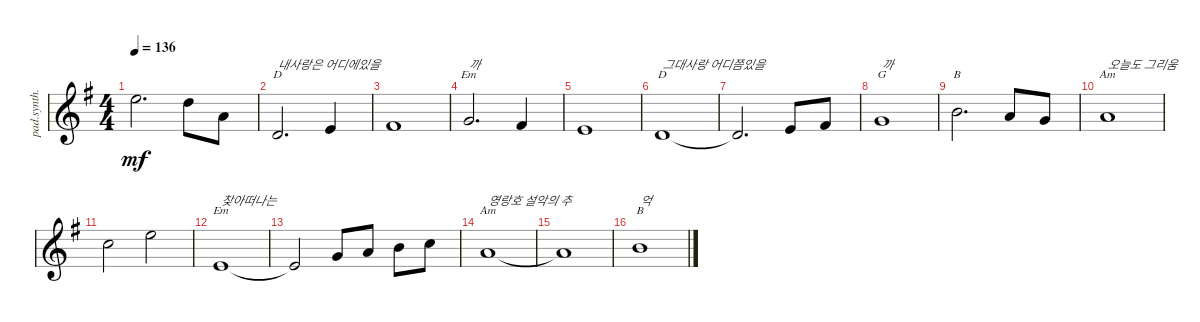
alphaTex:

\bracketExtendMode nobrackets
\track ("Keyboard - band" "pad.synth.") {instrument synthstrings1}
\staff {score}
\tuning (E4 B3 G3 D3 A2 E2)
\chord ("Em" 0 x x x x x) {showdiagram false showfingering false}
\chord ("Am" 5 x x x x x) {showdiagram false showfingering false}
\chord ("D" x 3 x x x x) {showdiagram false showfingering false}
\chord ("G" 3 x x x x x) {showdiagram false showfingering false}
\chord ("B" 7 x x x x x) {firstfret 7 showdiagram false showfingering false}
\chord ("Em" 3 x x x x x) {showdiagram false showfingering false}
\ts (4 4)
\tempo 136
\clef g2
\ks eminor
12.1{t acc forcenatural}.2{d dy mf} 10.1{acc forcenatural}.8 5.1{acc forcenatural}.8 |
3.2{acc forcenatural}.2{d ch "D" txt "내사랑은 어디에있을"} 0.1{acc forcenatural}.4 |
2.1{acc #}.1 |
3.1{acc forcenatural}.2{d ch "Em" txt "까"} 2.1{acc #}.4 |
0.1{acc forcenatural}.1 |
3.2{acc forcenatural}.1{ch "D" txt "그대사랑 어디쯤있을"} |
3.2{t acc forcenatural}.2{d} 0.1{acc forcenatural}.8 2.1{acc #}.8 |
3.1{acc forcenatural}.1{ch "G" txt "까"} |
7.1{acc forcenatural}.2{d ch "B"} 5.1{acc forcenatural}.8 3.1{acc forcenatural}.8 |
5.1{acc forcenatural}.1{ch "Am" txt "오늘도 그리움"} |
8.1{acc forcenatural}.2 12.1{acc forcenatural}.2 |
0.1{acc forcenatural}.1{ch "Em" txt "찾아떠나는"} |
0.1{t acc forcenatural}.2 3.1{acc forcenatural}.8 5.1{acc forcenatural}.8 7.1{acc forcenatural}.8 8.1{acc forcenatural}.8 |
5.1{acc forcenatural}.1{ch "Am" txt "영랑호 설악의 추"} |
5.1{t acc forcenatural}.1 |
7.1{acc forcenatural}.1{ch "B" txt "억"}
